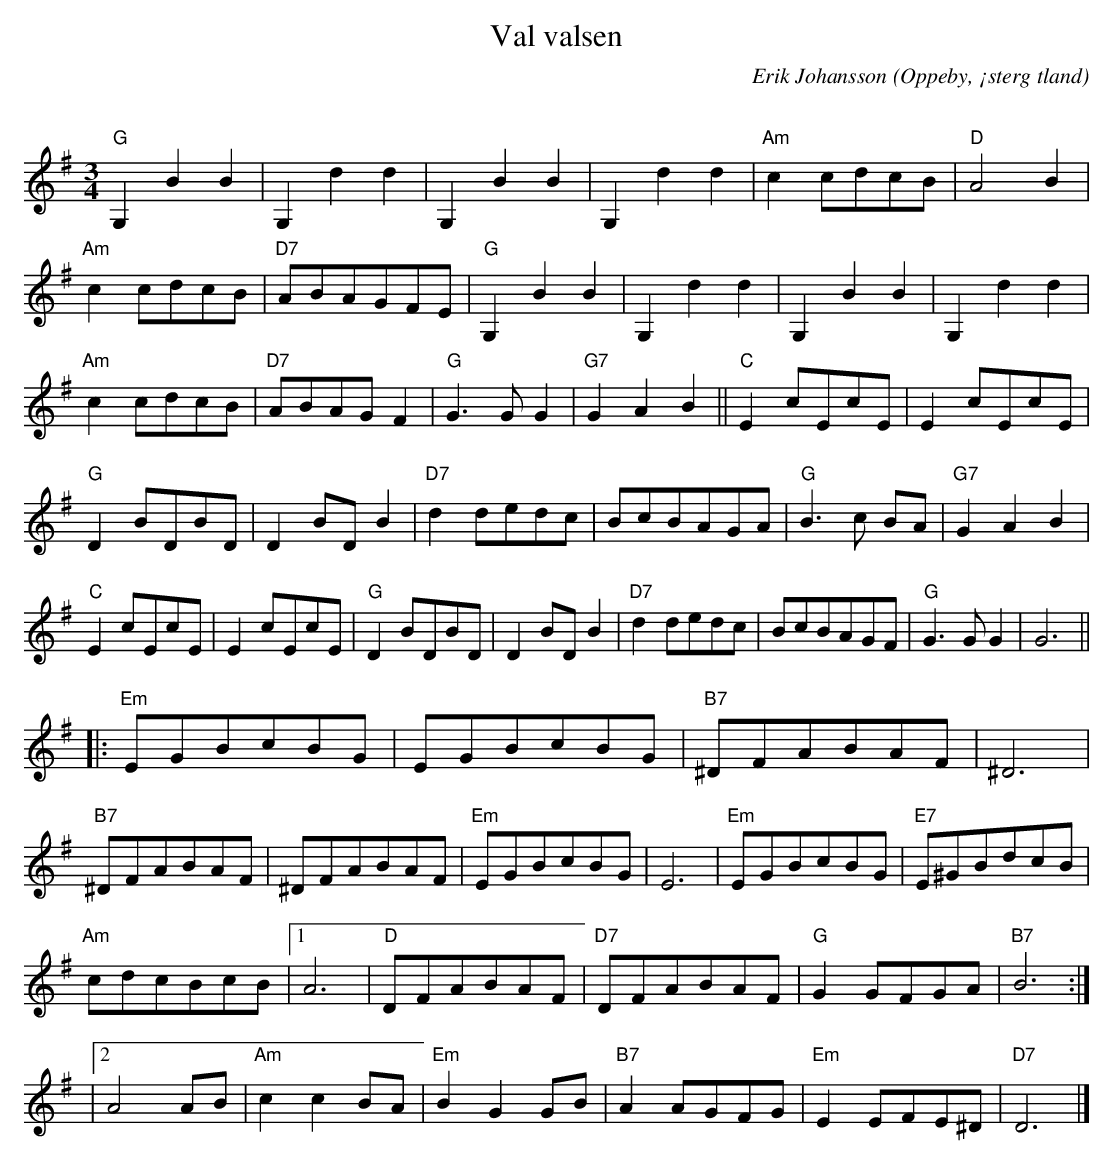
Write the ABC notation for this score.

X:1
T:Val valsen
C:Erik Johansson
O:Oppeby, ¡sterg tland
Q:140
M:3/4
L:1/8
K:G
"G"G,2B2B2|G,2d2d2 |G,2B2B2|G,2d2d2 |"Am" c2 cdcB| "D" A4 B2 |
 "Am" c2 cdcB |"D7" ABAGFE |"G"G,2B2B2|G,2d2d2 |G,2B2B2|G,2d2d2 |
"Am" c2 cdcB| "D7" ABAGF2 | "G" G3 G G2 |"G7" G2A2B2||"C"E2 cEcE |E2 cEcE|
"G" D2 BDBD |D2 BD B2 |"D7"d2 dedc| BcBAGA|"G"B3 c BA|"G7" G2A2B2|
"C"E2 cEcE |E2 cEcE|"G" D2 BDBD |D2 BD B2 |"D7"d2 dedc| BcBAGF|"G" G3 G G2| G6 ||
|:"Em" EGBcBG |EGBcBG |"B7"^DFABAF |^D6 |
"B7" ^DFABAF |^DFABAF |"Em" EGBcBG |E6 |"Em" EGBcBG |"E7" E^GBdcB |
"Am" cdcBcB |1 A6 |"D" DFABAF |"D7" DFABAF |"G" G2 GFGA |"B7" B6 :|
|2 A4 AB |"Am" c2 c2 BA |"Em" B2 G2 GB |"B7" A2 AGFG |"Em" E2 EFE^D |"D7" D6 |]
